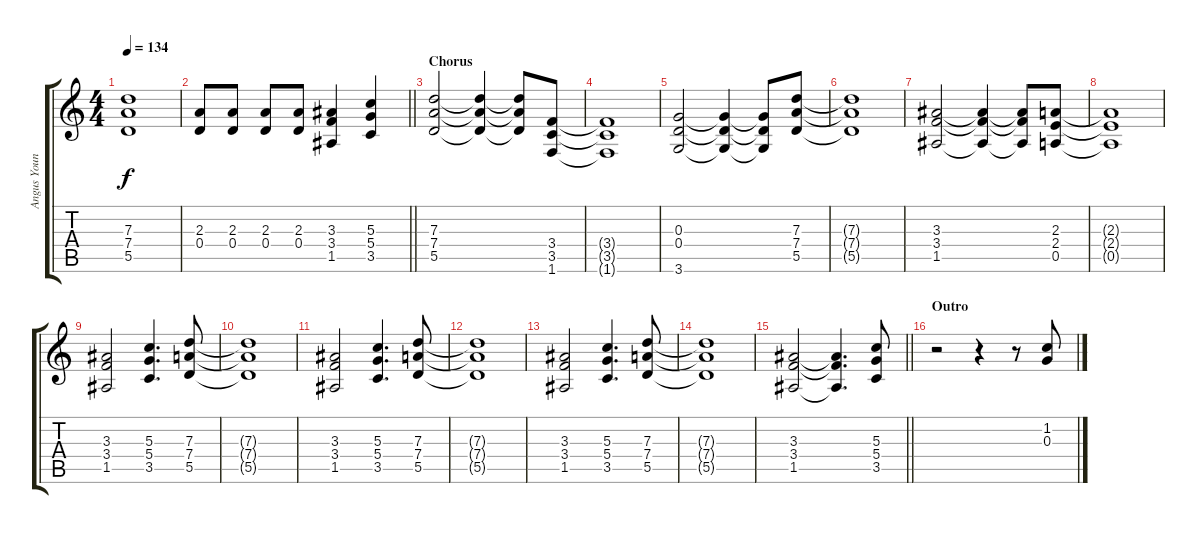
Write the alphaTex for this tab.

\track ("Angus Young" "Angus Youn") {instrument overdrivenguitar}
\staff {score tabs}
\tuning (E4 B3 G3 D3 A2 E2) {hide}
\ts (4 4)
\tempo 134
\clef g2
\ks c
(7.3{t} 7.4{t} 5.5{t}).1{dy f} |
\barLineRight lightlight
(2.3 0.4).8 (2.3 0.4).8 (2.3 0.4).8 (2.3 0.4).8 (3.3 3.4 1.5).4 (5.3 5.4 3.5).4 |
\section ("" "Chorus")
(7.3 7.4 5.5).2 (7.3{t} 7.4{t} 5.5{t}).4 (7.3{t} 7.4{t} 5.5{t}).8 (3.4 3.5 1.6).8 |
(3.4{t} 3.5{t} 1.6{t}).1 |
(0.3 0.4 3.6).2 (0.3{t} 0.4{t} 3.6{t}).4 (0.3{t} 0.4{t} 3.6{t}).8 (7.3 7.4 5.5).8 |
(7.3{t} 7.4{t} 5.5{t}).1 |
(3.3 3.4 1.5).2 (3.3{t} 3.4{t} 1.5{t}).4 (3.3{t} 3.4{t} 1.5{t}).8 (2.3 2.4 0.5).8 |
(2.3{t} 2.4{t} 0.5{t}).1 |
(3.3 3.4 1.5).2 (5.3 5.4 3.5).4{d} (7.3 7.4 5.5).8 |
(7.3{t} 7.4{t} 5.5{t}).1 |
(3.3 3.4 1.5).2 (5.3 5.4 3.5).4{d} (7.3 7.4 5.5).8 |
(7.3{t} 7.4{t} 5.5{t}).1 |
(3.3 3.4 1.5).2 (5.3 5.4 3.5).4{d} (7.3 7.4 5.5).8 |
(7.3{t} 7.4{t} 5.5{t}).1 |
\barLineRight lightlight
(3.3 3.4 1.5).2 (3.3{t} 3.4{t} 1.5{t}).4{d} (5.3 5.4 3.5).8 |
\section ("" "Outro")
r.2 r.4 r.8 (1.2 0.3).8
